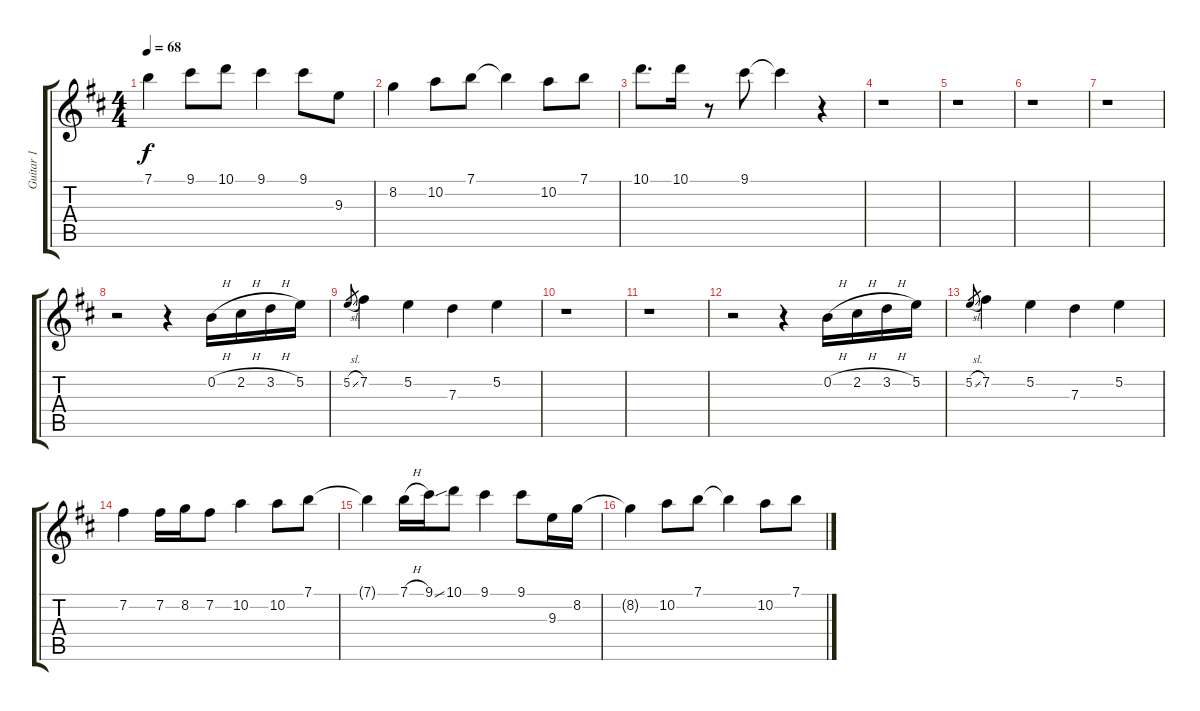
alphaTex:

\track ("Guitar 1" "Guitar 1") {instrument electricguitarclean}
\staff {score tabs}
\tuning (E4 B3 G3 D3 A2 E2) {hide}
\ts (4 4)
\tempo 68
\clef g2
\ks d
7.1{t}.4{dy f} 9.1.8 10.1.8 9.1.4 9.1.8 9.3.8 |
8.2.4 10.2.8 7.1.8 7.1{t}.4 10.2.8 7.1.8 |
10.1.8{d} 10.1.16 r.8 9.1.8 9.1{t}.4 r.4 |
r.1 |
r.1 |
r.1 |
r.1 |
r.2 r.4 0.2{h}.16 2.2{h}.16 3.2{h}.16 5.2.16 |
5.2{sl}.8{gr} 7.2.4 5.2.4 7.3.4 5.2.4 |
r.1 |
r.1 |
r.2 r.4 0.2{h}.16 2.2{h}.16 3.2{h}.16 5.2.16 |
5.2{sl}.8{gr} 7.2.4 5.2.4 7.3.4 5.2.4 |
7.2.4 7.2.16 8.2.16 7.2.8 10.2.4 10.2.8 7.1.8 |
7.1{t}.4 7.1{h}.16 9.1{ss}.16 10.1.8 9.1.4 9.1.8 9.3.16 8.2.16 |
8.2{t}.4 10.2.8 7.1.8 7.1{t}.4 10.2.8 7.1.8
